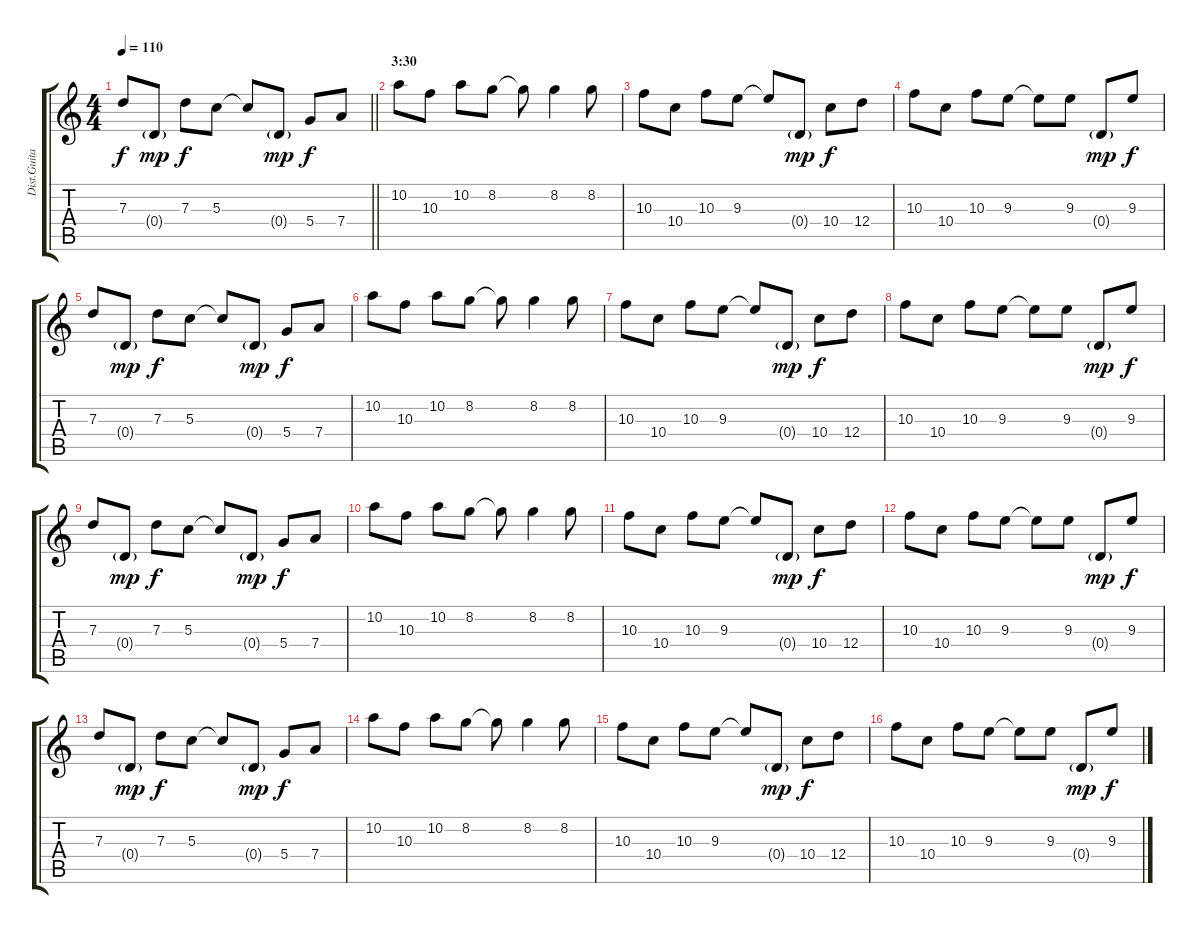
\track ("Dist.Guitar 2" "Dist.Guita") {instrument overdrivenguitar}
\staff {score tabs}
\tuning (E4 B3 G3 D3 A2 E2) {hide}
\ts (4 4)
\tempo 110
\clef g2
\barLineRight lightlight
\ks c
7.3.8{dy f} 0.4{g}.8{dy mp} 7.3.8{dy f} 5.3.8 5.3{t}.8 0.4{g}.8{dy mp} 5.4.8{dy f} 7.4.8 |
\section ("" "3:30")
10.2.8 10.3.8 10.2.8 8.2.8 8.2{t}.8 8.2.4 8.2.8 |
10.3.8 10.4.8 10.3.8 9.3.8 9.3{t}.8 0.4{g}.8{dy mp} 10.4.8{dy f} 12.4.8 |
10.3.8 10.4.8 10.3.8 9.3.8 9.3{t}.8 9.3.8 0.4{g}.8{dy mp} 9.3.8{dy f} |
7.3.8 0.4{g}.8{dy mp} 7.3.8{dy f} 5.3.8 5.3{t}.8 0.4{g}.8{dy mp} 5.4.8{dy f} 7.4.8 |
10.2.8 10.3.8 10.2.8 8.2.8 8.2{t}.8 8.2.4 8.2.8 |
10.3.8 10.4.8 10.3.8 9.3.8 9.3{t}.8 0.4{g}.8{dy mp} 10.4.8{dy f} 12.4.8 |
10.3.8 10.4.8 10.3.8 9.3.8 9.3{t}.8 9.3.8 0.4{g}.8{dy mp} 9.3.8{dy f} |
7.3.8 0.4{g}.8{dy mp} 7.3.8{dy f} 5.3.8 5.3{t}.8 0.4{g}.8{dy mp} 5.4.8{dy f} 7.4.8 |
10.2.8 10.3.8 10.2.8 8.2.8 8.2{t}.8 8.2.4 8.2.8 |
10.3.8 10.4.8 10.3.8 9.3.8 9.3{t}.8 0.4{g}.8{dy mp} 10.4.8{dy f} 12.4.8 |
10.3.8 10.4.8 10.3.8 9.3.8 9.3{t}.8 9.3.8 0.4{g}.8{dy mp} 9.3.8{dy f} |
7.3.8 0.4{g}.8{dy mp} 7.3.8{dy f} 5.3.8 5.3{t}.8 0.4{g}.8{dy mp} 5.4.8{dy f} 7.4.8 |
10.2.8 10.3.8 10.2.8 8.2.8 8.2{t}.8 8.2.4 8.2.8 |
10.3.8 10.4.8 10.3.8 9.3.8 9.3{t}.8 0.4{g}.8{dy mp} 10.4.8{dy f} 12.4.8 |
10.3.8 10.4.8 10.3.8 9.3.8 9.3{t}.8 9.3.8 0.4{g}.8{dy mp} 9.3.8{dy f}
